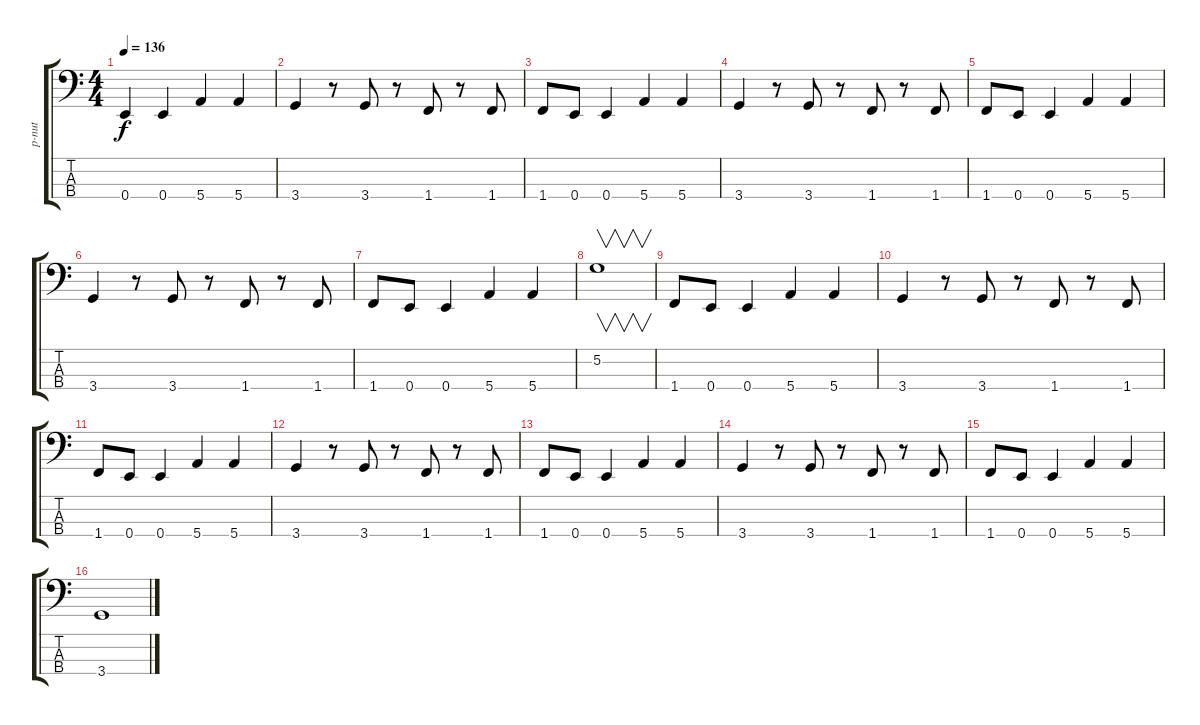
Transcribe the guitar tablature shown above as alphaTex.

\track ("p-nut" "p-nut") {instrument electricbassfinger}
\staff {score tabs}
\tuning (G2 D2 A1 E1) {hide}
\ts (4 4)
\tempo 136
\clef f4
\ks c
0.4.4{dy f instrument electricbassfinger} 0.4.4 5.4.4 5.4.4 |
3.4.4 r.8 3.4.8 r.8 1.4.8 r.8 1.4.8 |
1.4.8 0.4.8 0.4.4 5.4.4 5.4.4 |
3.4.4 r.8 3.4.8 r.8 1.4.8 r.8 1.4.8 |
1.4.8 0.4.8 0.4.4 5.4.4 5.4.4 |
3.4.4 r.8 3.4.8 r.8 1.4.8 r.8 1.4.8 |
1.4.8 0.4.8 0.4.4 5.4.4 5.4.4 |
5.2.1{v} |
1.4.8 0.4.8 0.4.4 5.4.4 5.4.4 |
3.4.4 r.8 3.4.8 r.8 1.4.8 r.8 1.4.8 |
1.4.8 0.4.8 0.4.4 5.4.4 5.4.4 |
3.4.4 r.8 3.4.8 r.8 1.4.8 r.8 1.4.8 |
1.4.8 0.4.8 0.4.4 5.4.4 5.4.4 |
3.4.4 r.8 3.4.8 r.8 1.4.8 r.8 1.4.8 |
1.4.8 0.4.8 0.4.4 5.4.4 5.4.4 |
3.4.1
